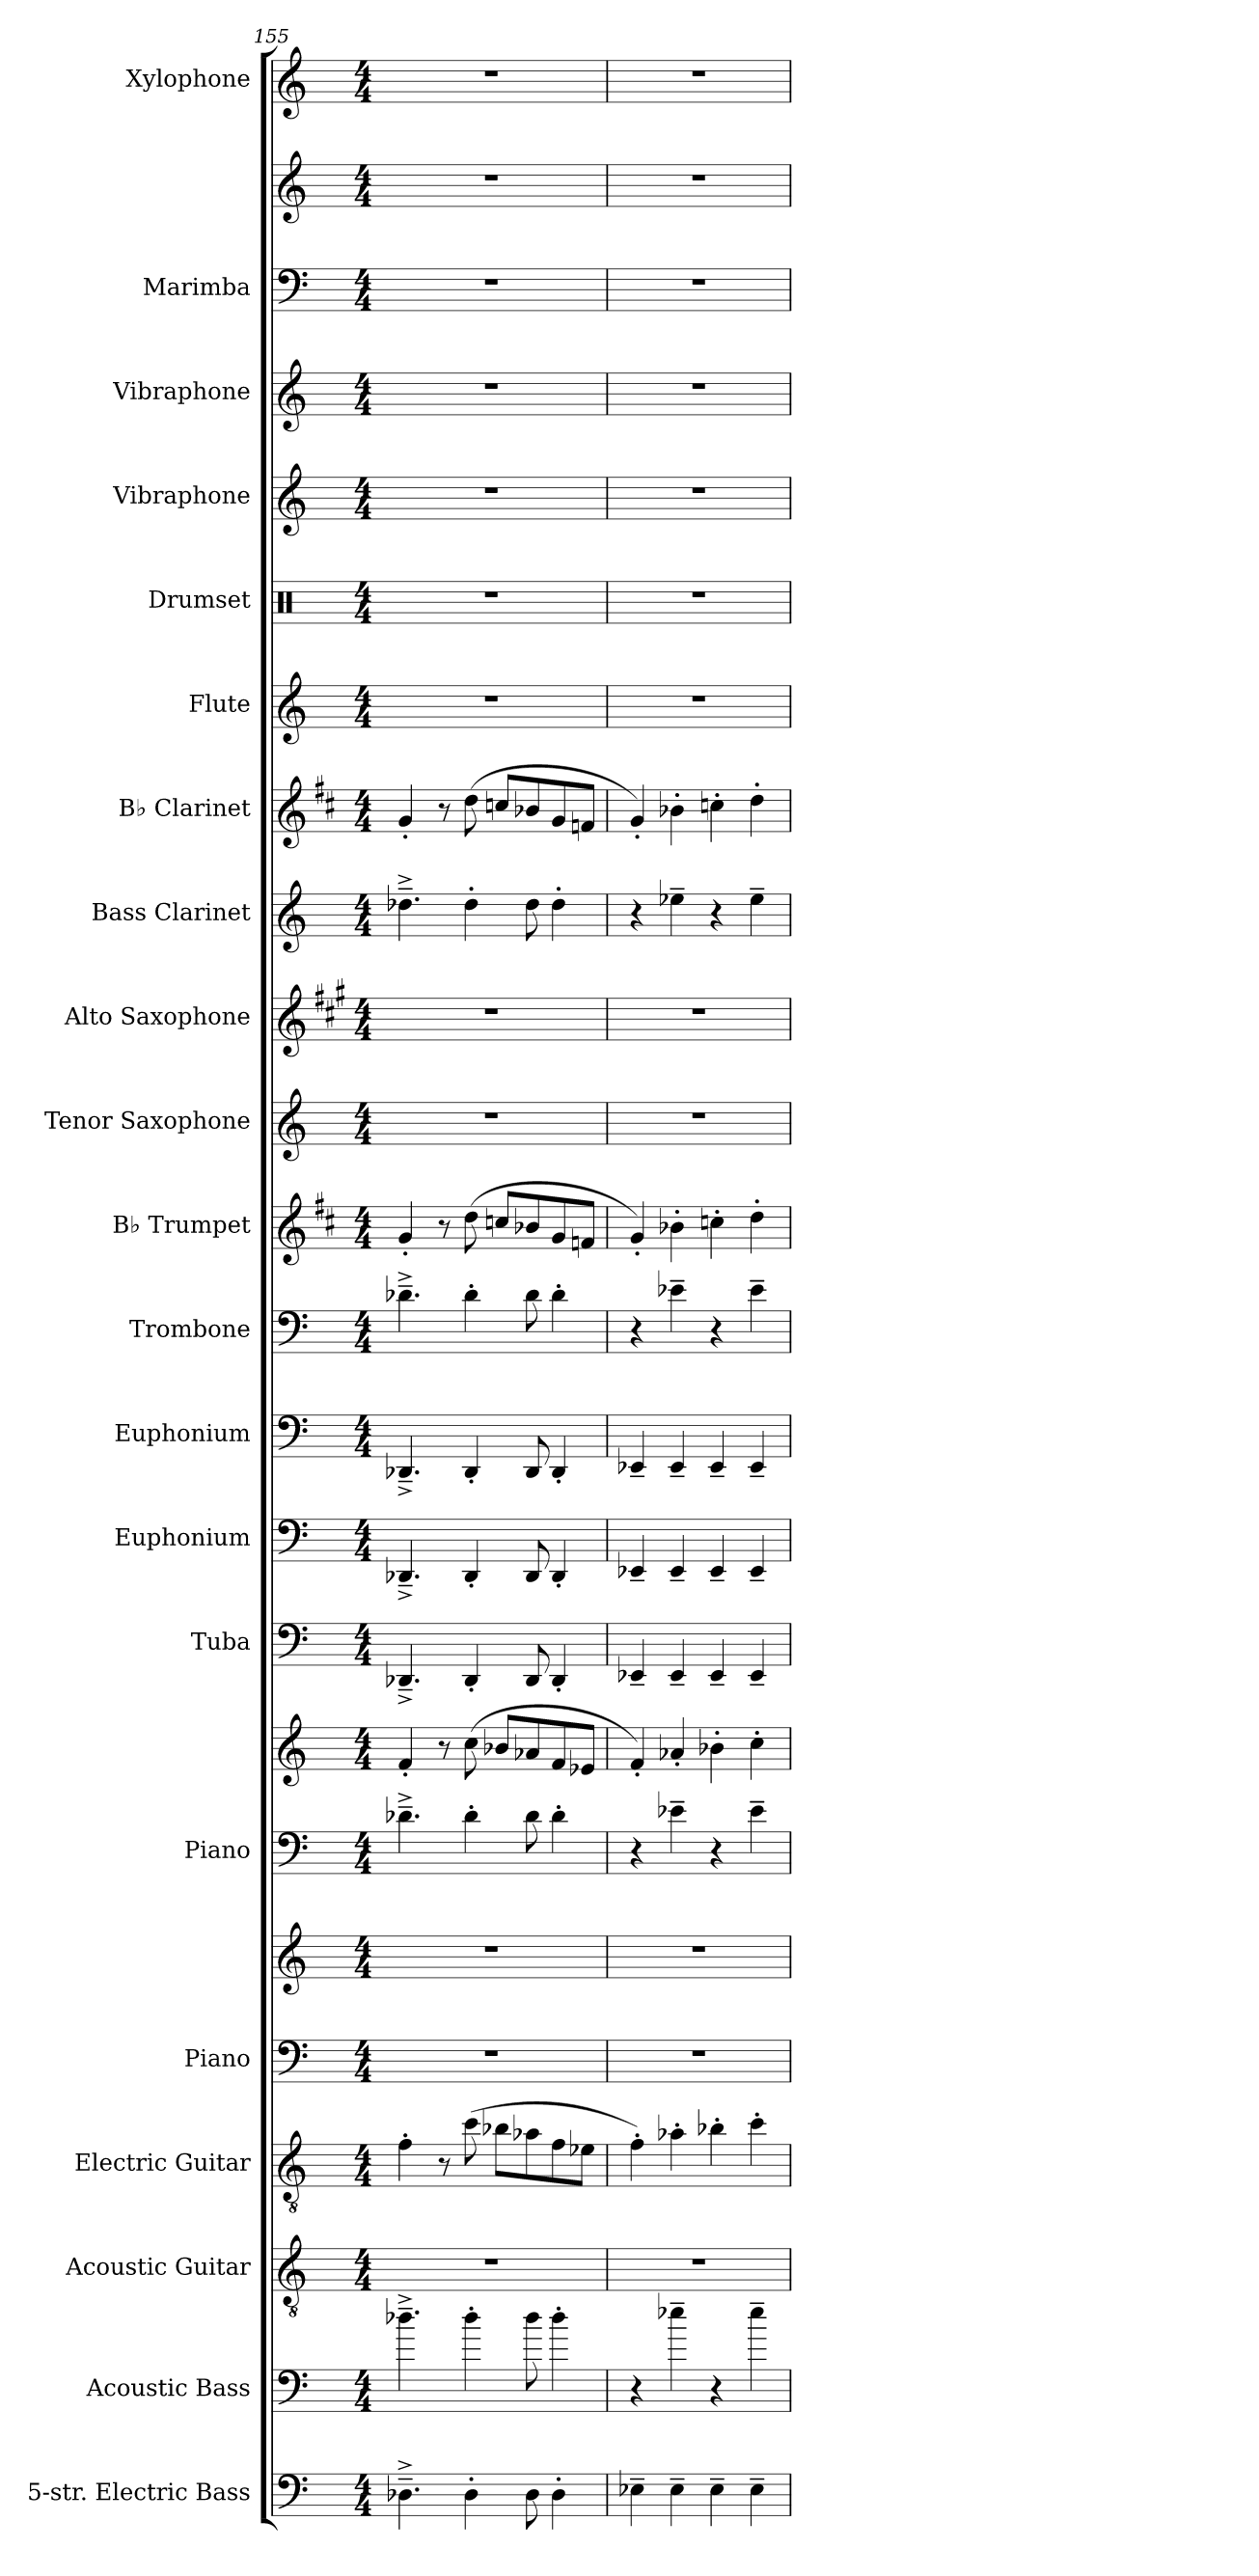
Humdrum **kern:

**kern	**kern	**kern	**kern	**kern	**kern	**kern	**kern	**kern	**kern	**kern	**kern	**kern	**kern	**kern	**kern	**kern	**kern	**kern	**kern	**kern	**kern	**kern	**kern
*part21	*part20	*part19	*part18	*part17	*part17	*part16	*part16	*part15	*part14	*part13	*part12	*part11	*part10	*part9	*part8	*part7	*part6	*part5	*part4	*part3	*part2	*part2	*part1
*staff24	*staff23	*staff22	*staff21	*staff20	*staff19	*staff18	*staff17	*staff16	*staff15	*staff14	*staff13	*staff12	*staff11	*staff10	*staff9	*staff8	*staff7	*staff6	*staff5	*staff4	*staff3	*staff2	*staff1
*I"5-str. Electric Bass	*I"Acoustic Bass	*I"Acoustic Guitar	*I"Electric Guitar	*I"Piano	*	*I"Piano	*	*I"Tuba	*I"Euphonium	*I"Euphonium	*I"Trombone	*I"B♭ Trumpet	*I"Tenor Saxophone	*I"Alto Saxophone	*I"Bass Clarinet	*I"B♭ Clarinet	*I"Flute	*I"Drumset	*I"Vibraphone	*I"Vibraphone	*I"Marimba	*	*I"Xylophone
*I'El. B.	*I'Bass	*I'Guit.	*I'El. Guit.	*I'Pno.	*	*I'Pno.	*	*I'Tba.	*I'Euph.	*I'Euph.	*I'Tbn.	*I'B♭ Tpt.	*I'T. Sax.	*I'A. Sax.	*I'B. Cl.	*I'B♭ Cl.	*I'Fl.	*I'Drs.	*I'Vib.	*I'Vib.	*I'Mrm.	*	*I'Xyl.
*clefF4	*clefF4	*clefGv2	*clefGv2	*clefF4	*clefG2	*clefF4	*clefG2	*clefF4	*clefF4	*clefF4	*clefF4	*clefG2	*clefG2	*clefG2	*clefG2	*clefG2	*clefG2	*clefX	*clefG2	*clefG2	*clefF4	*clefG2	*clefG2
*ITrd7c12	*ITrd7c12	*	*	*	*	*	*	*	*	*	*	*ITrd1c2	*ITrd8c14	*ITrd5c9	*ITrd8c14	*ITrd1c2	*	*	*	*	*	*	*ITrd-7c-12
*k[]	*k[]	*k[]	*k[]	*k[]	*k[]	*k[]	*k[]	*k[]	*k[]	*k[]	*k[]	*k[]	*k[]	*k[]	*k[]	*k[]	*k[]	*k[]	*k[]	*k[]	*k[]	*k[]	*k[]
*M4/4	*M4/4	*M4/4	*M4/4	*M4/4	*M4/4	*M4/4	*M4/4	*M4/4	*M4/4	*M4/4	*M4/4	*M4/4	*M4/4	*M4/4	*M4/4	*M4/4	*M4/4	*M4/4	*M4/4	*M4/4	*M4/4	*M4/4	*M4/4
=155	=155	=155	=155	=155	=155	=155	=155	=155	=155	=155	=155	=155	=155	=155	=155	=155	=155	=155	=155	=155	=155	=155	=155
4.DD-X~^\	4.d-X~^\	1r	4f'\	1r	1r	4.d-X~^\	4f'/	4.DD-X~^/	4.DD-X~^/	4.DD-X~^/	4.d-X~^\	4f'/	1r	1r	4.d-X~^\	4f'/	1r	1r	1r	1r	1r	1r	1r
.	.	.	8r	.	.	.	8r	.	.	.	.	8r	.	.	.	8r	.	.	.	.	.	.	.
4DD-'\	4d-'\	.	(8cc\	.	.	4d-'\	(8cc\	4DD-'/	4DD-'/	4DD-'/	4d-'\	(8cc\	.	.	4d-'\	(8cc\	.	.	.	.	.	.	.
.	.	.	8b-X\L	.	.	.	8b-X/L	.	.	.	.	8b-X/L	.	.	.	8b-X/L	.	.	.	.	.	.	.
8DD-\	8d-\	.	8a-X\	.	.	8d-\	8a-X/	8DD-/	8DD-/	8DD-/	8d-\	8a-X/	.	.	8d-\	8a-X/	.	.	.	.	.	.	.
4DD-'\	4d-'\	.	8f\	.	.	4d-'\	8f/	4DD-'/	4DD-'/	4DD-'/	4d-'\	8f/	.	.	4d-'\	8f/	.	.	.	.	.	.	.
.	.	.	8e-X\J	.	.	.	8e-X/J	.	.	.	.	8e-X/J	.	.	.	8e-X/J	.	.	.	.	.	.	.
=156	=156	=156	=156	=156	=156	=156	=156	=156	=156	=156	=156	=156	=156	=156	=156	=156	=156	=156	=156	=156	=156	=156	=156
4EE-X~\	4r	1r	4f'\)	1r	1r	4r	4f'/)	4EE-X~/	4EE-X~/	4EE-X~/	4r	4f'/)	1r	1r	4r	4f'/)	1r	1r	1r	1r	1r	1r	1r
4EE-~\	4e-X~\	.	4a-X'\	.	.	4e-X~\	4a-X'/	4EE-~/	4EE-~/	4EE-~/	4e-X~\	4a-X'\	.	.	4e-X~\	4a-X'\	.	.	.	.	.	.	.
4EE-~\	4r	.	4b-X'\	.	.	4r	4b-X'\	4EE-~/	4EE-~/	4EE-~/	4r	4b-X'\	.	.	4r	4b-X'\	.	.	.	.	.	.	.
4EE-~\	4e-~\	.	4cc'\	.	.	4e-~\	4cc'\	4EE-~/	4EE-~/	4EE-~/	4e-~\	4cc'\	.	.	4e-~\	4cc'\	.	.	.	.	.	.	.
=	=	=	=	=	=	=	=	=	=	=	=	=	=	=	=	=	=	=	=	=	=	=	=
*-	*-	*-	*-	*-	*-	*-	*-	*-	*-	*-	*-	*-	*-	*-	*-	*-	*-	*-	*-	*-	*-	*-	*-
